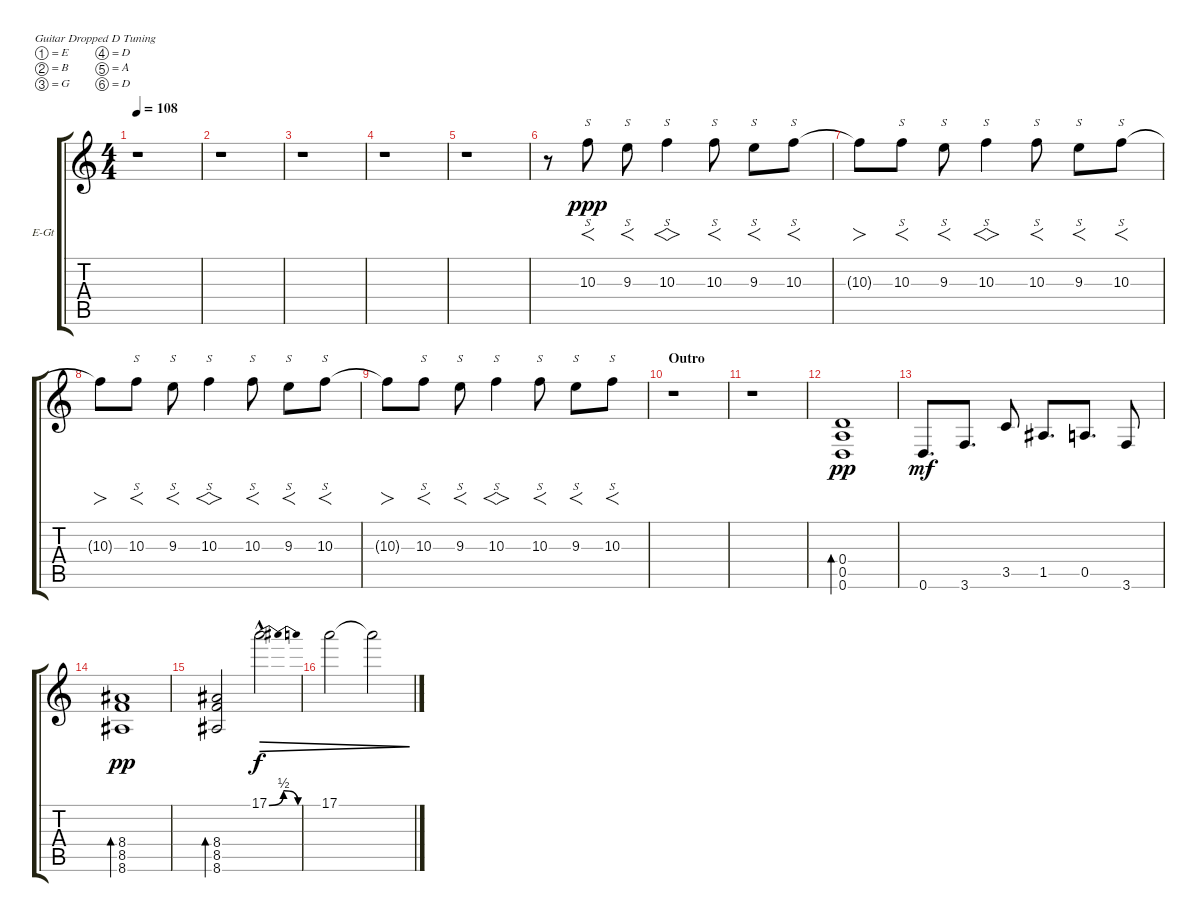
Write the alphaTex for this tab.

\defaultSystemsLayout 4
\bracketExtendMode groupsimilarinstruments
\firstSystemTrackNameOrientation horizontal
\otherSystemsTrackNameOrientation horizontal
\track ("E. Guitar 3" "E-Gt") {instrument electricguitarclean}
\staff {score tabs}
\tuning (E4 B3 G3 D3 A2 D2)
\ts (4 4)
\tempo 108
\clef g2
\ks c
r.1{dy mf} |
r.1 |
r.1 |
r.1 |
r.1 |
r.8 10.3.8{f s dy ppp} 9.3.8{f s} 10.3.4{vs s} 10.3.8{f s} 9.3.8{f s} 10.3.8{f s} |
10.3{t}.8{fo} 10.3.8{f s} 9.3.8{f s} 10.3.4{vs s} 10.3.8{f s} 9.3.8{f s} 10.3.8{f s} |
10.3{t}.8{fo} 10.3.8{f s} 9.3.8{f s} 10.3.4{vs s} 10.3.8{f s} 9.3.8{f s} 10.3.8{f s} |
10.3{t}.8{fo} 10.3.8{f s} 9.3.8{f s} 10.3.4{vs s} 10.3.8{f s} 9.3.8{f s} 10.3.8{f s} |
\section ("" "Outro")
r.1 |
r.1 |
(0.5 0.4 0.6).1{bd 30 dy pp} |
0.6.8{d dy mf} 3.6.8{d} 3.5.8 1.5.8{d} 0.5.8{d} 3.6.8 |
(8.5 8.4 8.6).1{bd 30 dy pp} |
(8.5 8.4 8.6).2{bd 30} 17.1{be (bendrelease 0 0 19.2 2 40.199999999999996 2 49.8 0) hac}.2{dec dy f} |
17.1.2{dec} 17.1{t}.2{dec}
